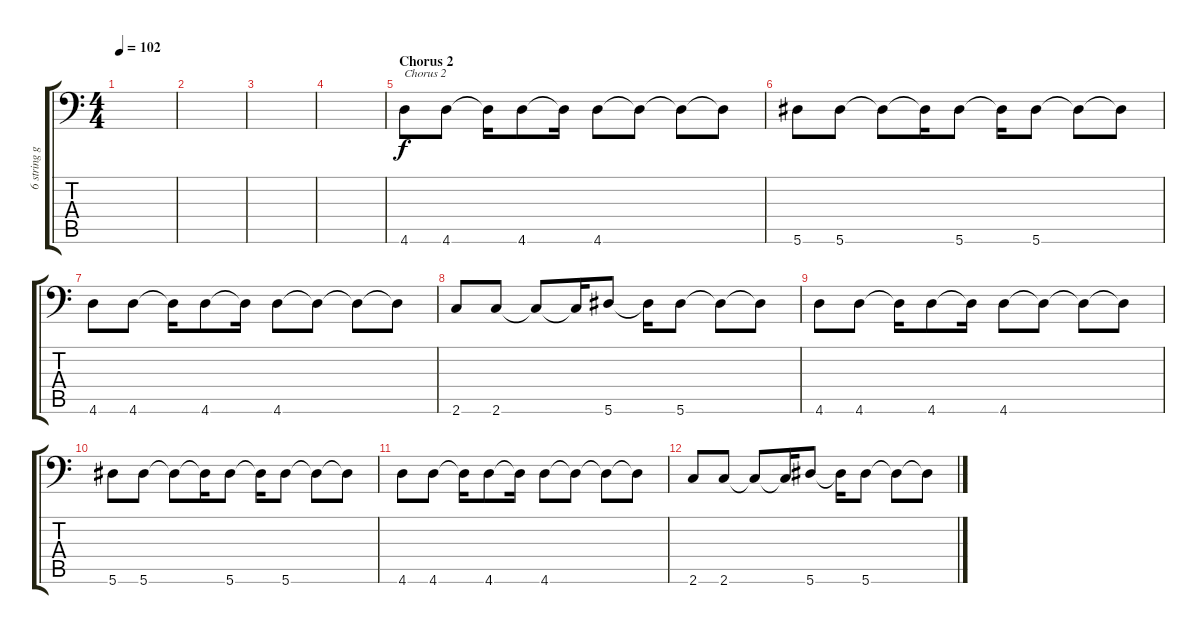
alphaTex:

\track ("6 string guitar (if you don't have 7 str" "6 string g") {instrument overdrivenguitar}
\staff {score tabs}
\tuning (C4 G3 Eb3 Bb2 F2 Bb1) {hide}
\ts (4 4)
\tempo 102
\clef f4
\ks c
|
|
|
|
\section ("" "Chorus 2")
4.6.8{txt "Chorus 2"} 4.6.8 4.6{t}.16 4.6.8 4.6{t}.16 4.6.8 4.6{t}.8 4.6{t}.8 4.6{t}.8 |
5.6.8 5.6.8 5.6{t}.8 5.6{t}.16 5.6.8 5.6{t}.16 5.6.8 5.6{t}.8 5.6{t}.8 |
4.6.8 4.6.8 4.6{t}.16 4.6.8 4.6{t}.16 4.6.8 4.6{t}.8 4.6{t}.8 4.6{t}.8 |
2.6.8 2.6.8 2.6{t}.8 2.6{t}.16 5.6.8 5.6{t}.16 5.6.8 5.6{t}.8 5.6{t}.8 |
4.6.8 4.6.8 4.6{t}.16 4.6.8 4.6{t}.16 4.6.8 4.6{t}.8 4.6{t}.8 4.6{t}.8 |
5.6.8 5.6.8 5.6{t}.8 5.6{t}.16 5.6.8 5.6{t}.16 5.6.8 5.6{t}.8 5.6{t}.8 |
4.6.8 4.6.8 4.6{t}.16 4.6.8 4.6{t}.16 4.6.8 4.6{t}.8 4.6{t}.8 4.6{t}.8 |
2.6.8 2.6.8 2.6{t}.8 2.6{t}.16 5.6.8 5.6{t}.16 5.6.8 5.6{t}.8 5.6{t}.8
